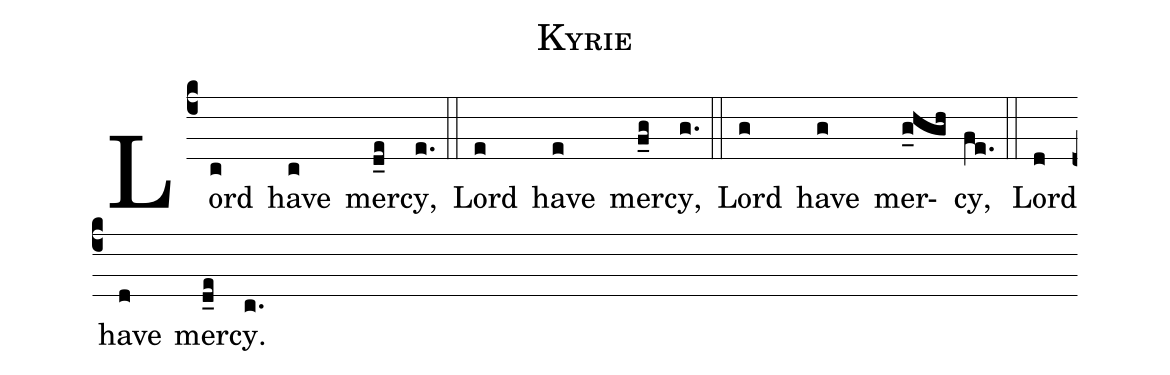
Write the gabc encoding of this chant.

name: Kyrie;
%%
(c4) Lord(c) have(c) mer(d_e)cy,(e.) (::)
Lord(e) have(e) mer(f_g)cy,(g.) (::)
Lord(g) have(g) mer(g_hgh)cy,(fe.) (::)
Lord(d) have(d) mer(d_e)cy.(c.)
